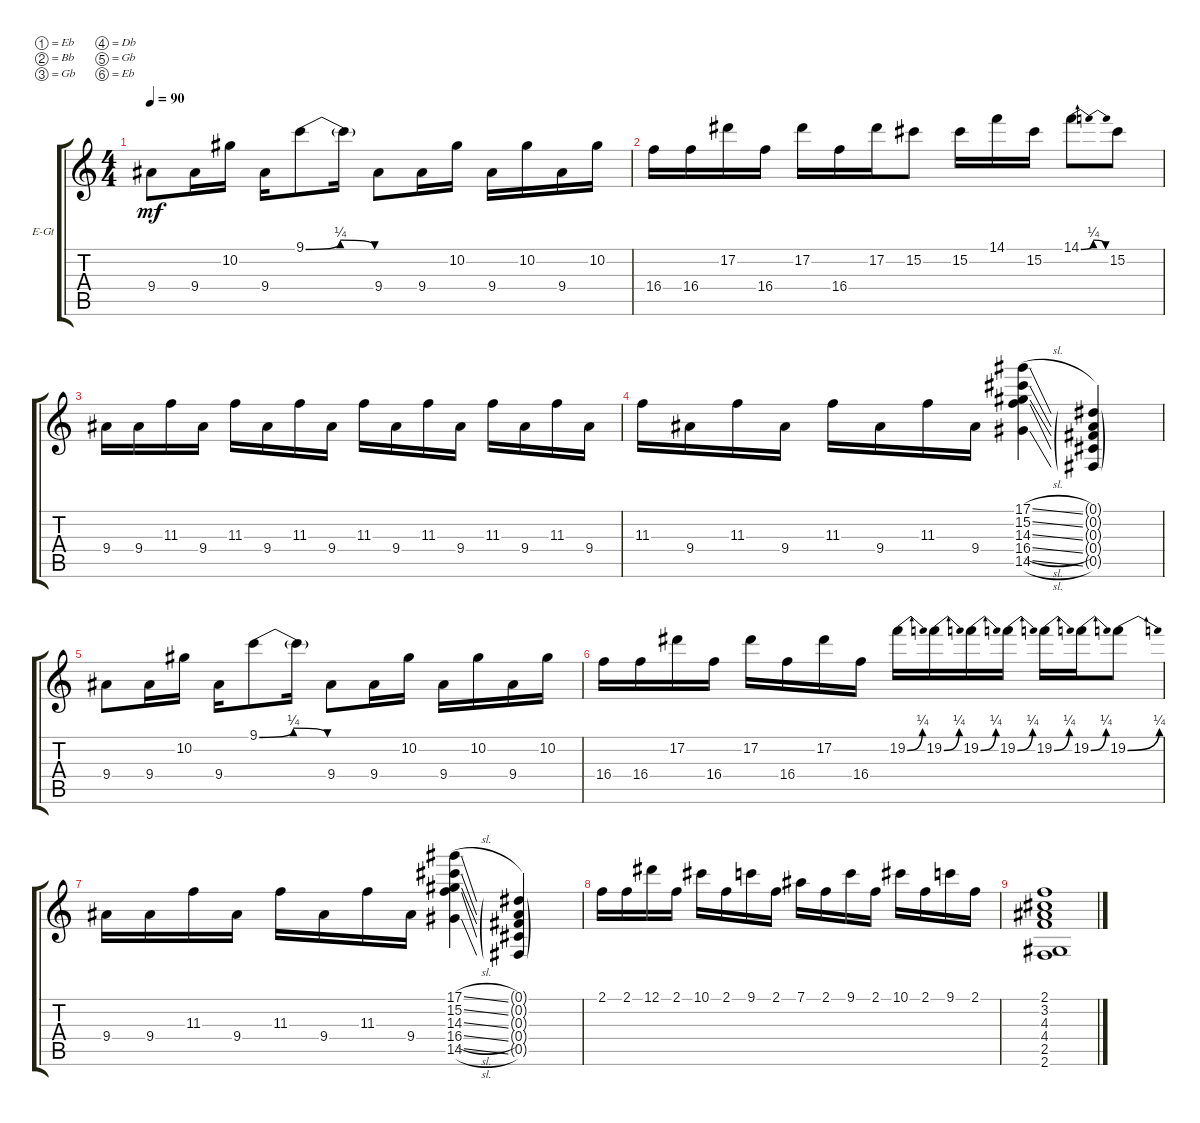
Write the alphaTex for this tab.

\defaultSystemsLayout 4
\bracketExtendMode groupsimilarinstruments
\firstSystemTrackNameOrientation horizontal
\otherSystemsTrackNameOrientation horizontal
\track ("Electric Guitar" "E-Gt") {instrument electricguitarclean}
\staff {score tabs}
\tuning (Eb4 Bb3 Gb3 Db3 Gb2 Eb2)
\ts (4 4)
\tempo 90
\clef g2
\ks c
9.4.8{dy mf} 9.4.16 10.2.16 9.4.16 9.1{be (bendrelease 0 0 11.4 1 20.4 1 30 0)}.8 9.1{t}.16 9.4.8 9.4.16 10.2.16 9.4.16 10.2.16 9.4.16 10.2.16 |
16.4.16 16.4.16 17.2.16 16.4.16 17.2.16 16.4.16 17.2.16 15.2.8 15.2.16 14.1.16 15.2.16 14.1{be (bendrelease 0 0 9.6 1 20.4 1 30 0)}.8 15.2.8 |
9.4.16 9.4.16 11.3.16 9.4.16 11.3.16 9.4.16 11.3.16 9.4.16 11.3.16 9.4.16 11.3.16 9.4.16 11.3.16 9.4.16 11.3.16 9.4.16 |
11.3.16 9.4.16 11.3.16 9.4.16 11.3.16 9.4.16 11.3.16 9.4.16 (14.3{sl} 14.5{sl} 16.4{sl} 15.2{sl} 17.1{sl}).4 (0.1{g} 0.2{g} 0.3{g} 0.4{g} 0.5{g}).4 |
9.4.8 9.4.16 10.2.16 9.4.16 9.1{be (bendrelease 0 0 11.4 1 20.4 1 30 0)}.8 9.1{t}.16 9.4.8 9.4.16 10.2.16 9.4.16 10.2.16 9.4.16 10.2.16 |
16.4.16 16.4.16 17.2.16 16.4.16 17.2.16 16.4.16 17.2.16 16.4.16 19.2{be (bend 0 0 13.799999999999999 1)}.16 19.2{be (bend 0 0 13.799999999999999 1)}.16 19.2{be (bend 0 0 13.799999999999999 1)}.16 19.2{be (bend 0 0 13.799999999999999 1)}.16 19.2{be (bend 0 0 13.799999999999999 1)}.16 19.2{be (bend 0 0 13.799999999999999 1)}.16 19.2{be (bend 0 0 13.799999999999999 1)}.8 |
9.4.16 9.4.16 11.3.16 9.4.16 11.3.16 9.4.16 11.3.16 9.4.16 (14.3{sl} 14.5{sl} 16.4{sl} 15.2{sl} 17.1{sl}).4 (0.1{g} 0.2{g} 0.3{g} 0.4{g} 0.5{g}).4 |
2.1.16 2.1.16 12.1.16 2.1.16 10.1.16 2.1.16 9.1.16 2.1.16 7.1.16 2.1.16 9.1.16 2.1.16 10.1.16 2.1.16 9.1.16 2.1.16 |
(3.2 4.3 4.4 2.6 2.5 2.1).1
